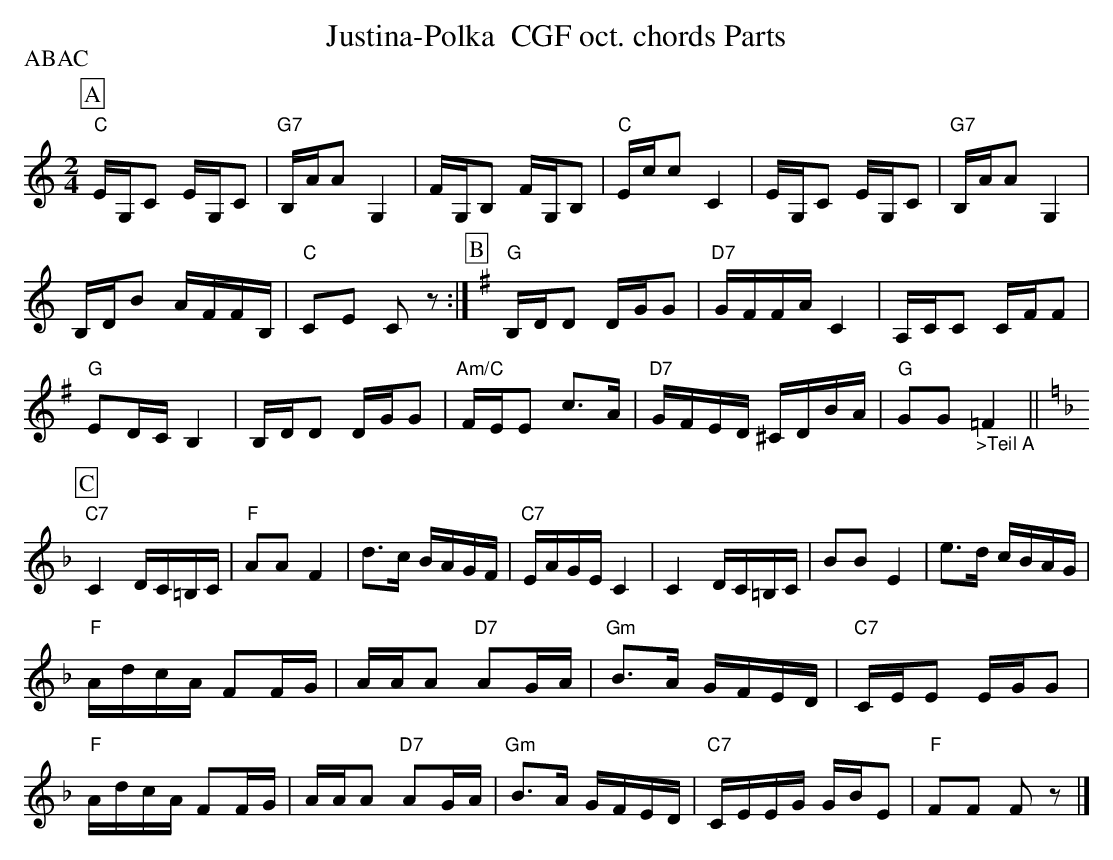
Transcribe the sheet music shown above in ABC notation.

X:1
T:Justina-Polka  CGF oct. chords Parts
P:ABAC
M:2/4
L:1/16
K:Cmaj%%MIDI gchordon
[P:A] "C"EG,C2 EG,C2 | "G7"B,AA2G,4 | FG,B,2 FG,B,2 | "C"Ecc2C4 | EG,C2 EG,C2 | "G7"B,AA2G,4 |
B,DB2 AFFB, | "C"C2E2 C2z2 :| [P:B] [K:Gmaj] "G"B,DD2 DGG2 | "D7"GFFA C4 | A,CC2 CFF2 |
"G"E2DCB,4 | B,DD2 DGG2 | "Am/C"FEE2 c3A | "D7"GFED ^CDBA | "G"G2G2 "_>Teil A"=F4 || [P:C] [K:Fmaj]
"C7"C4 DC=B,C | "F"A2A2F4 | d3c BAGF | "C7"EAGEC4 | C4 DC=B,C | B2B2E4 | e3d cBAG |
"F"AdcA F2FG | AAA2 "D7"A2GA | "Gm"B3A GFED | "C7"CEE2 EGG2 |
"F"AdcA F2FG | AAA2 "D7"A2GA | "Gm"B3A GFED | "C7"CEEG GBE2 | "F"F2F2 F2z2 |]
